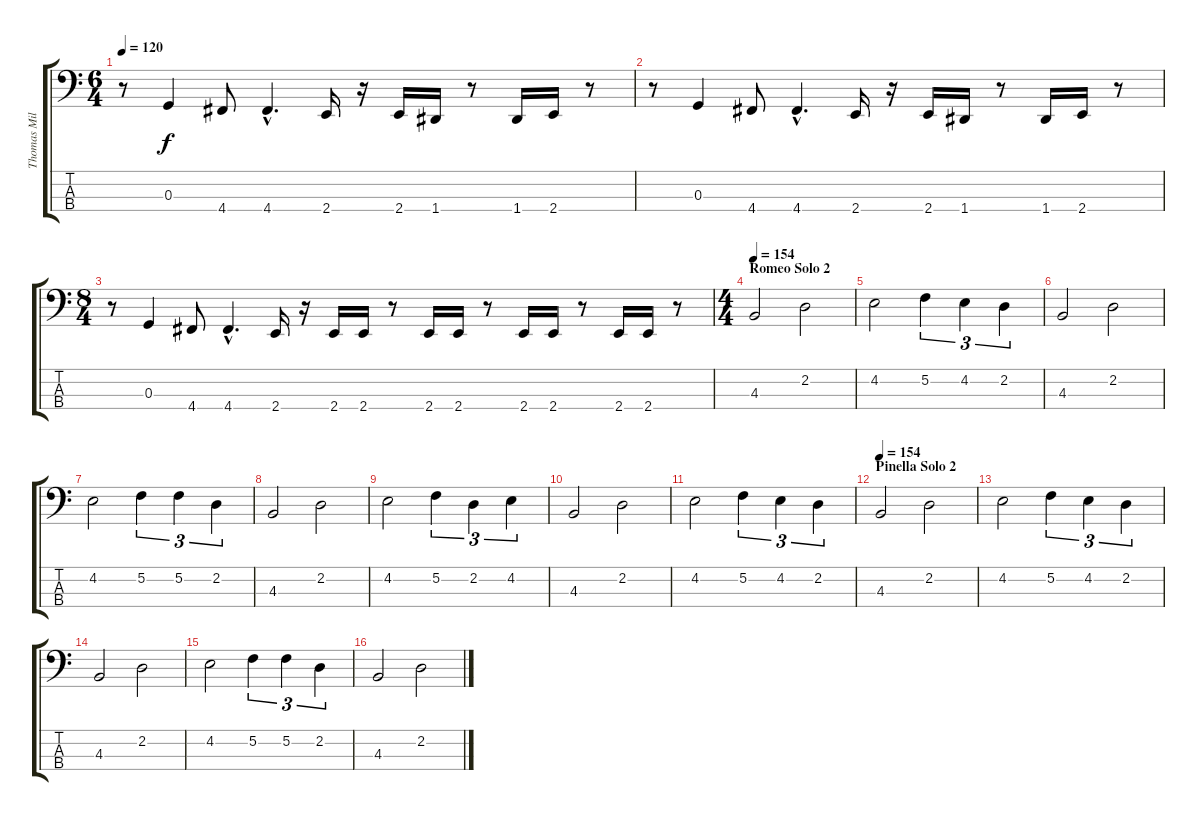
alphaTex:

\track ("Thomas Miller" "Thomas Mil") {instrument electricbasspick}
\staff {score tabs}
\tuning (F2 C2 G1 D1) {hide}
\ts (6 4)
\tempo 120
\clef f4
\ks c
r.8{dy f} 0.3.4 4.4.8 4.4{hac}.4{d} 2.4.16 r.16 2.4.16 1.4.16 r.8 1.4.16 2.4.16 r.8 |
r.8 0.3.4 4.4.8 4.4{hac}.4{d} 2.4.16 r.16 2.4.16 1.4.16 r.8 1.4.16 2.4.16 r.8 |
\ts (8 4)
r.8 0.3.4 4.4.8 4.4{hac}.4{d} 2.4.16 r.16 2.4.16 2.4.16 r.8 2.4.16 2.4.16 r.8 2.4.16 2.4.16 r.8 2.4.16 2.4.16 r.8 |
\ts (4 4)
\section ("" "Romeo Solo 2")
\tempo 154
4.3.2 2.2.2 |
4.2.2 5.2.4{tu (3 2)} 4.2.4{tu (3 2)} 2.2.4{tu (3 2)} |
4.3.2 2.2.2 |
4.2.2 5.2.4{tu (3 2)} 5.2.4{tu (3 2)} 2.2.4{tu (3 2)} |
4.3.2 2.2.2 |
4.2.2 5.2.4{tu (3 2)} 2.2.4{tu (3 2)} 4.2.4{tu (3 2)} |
4.3.2 2.2.2 |
4.2.2 5.2.4{tu (3 2)} 4.2.4{tu (3 2)} 2.2.4{tu (3 2)} |
\section ("" "Pinella Solo 2")
\tempo 154
4.3.2 2.2.2 |
4.2.2 5.2.4{tu (3 2)} 4.2.4{tu (3 2)} 2.2.4{tu (3 2)} |
4.3.2 2.2.2 |
4.2.2 5.2.4{tu (3 2)} 5.2.4{tu (3 2)} 2.2.4{tu (3 2)} |
4.3.2 2.2.2
